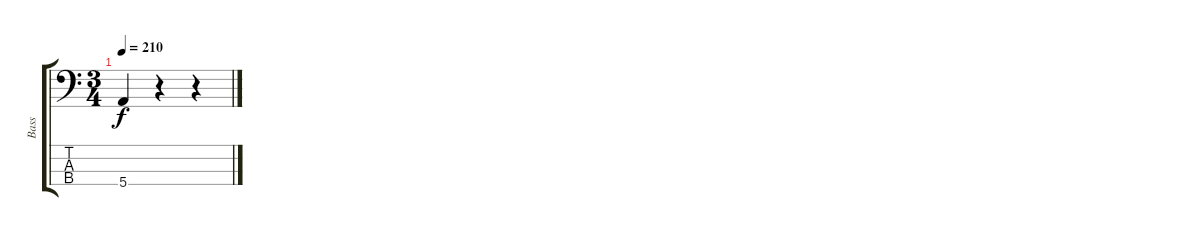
\track ("Bass" "Bass") {instrument electricbassfinger}
\staff {score tabs}
\tuning (G2 D2 A1 E1) {hide}
\ts (3 4)
\tempo 210
\clef f4
\ks c
5.4.4{dy f} r.4 r.4
